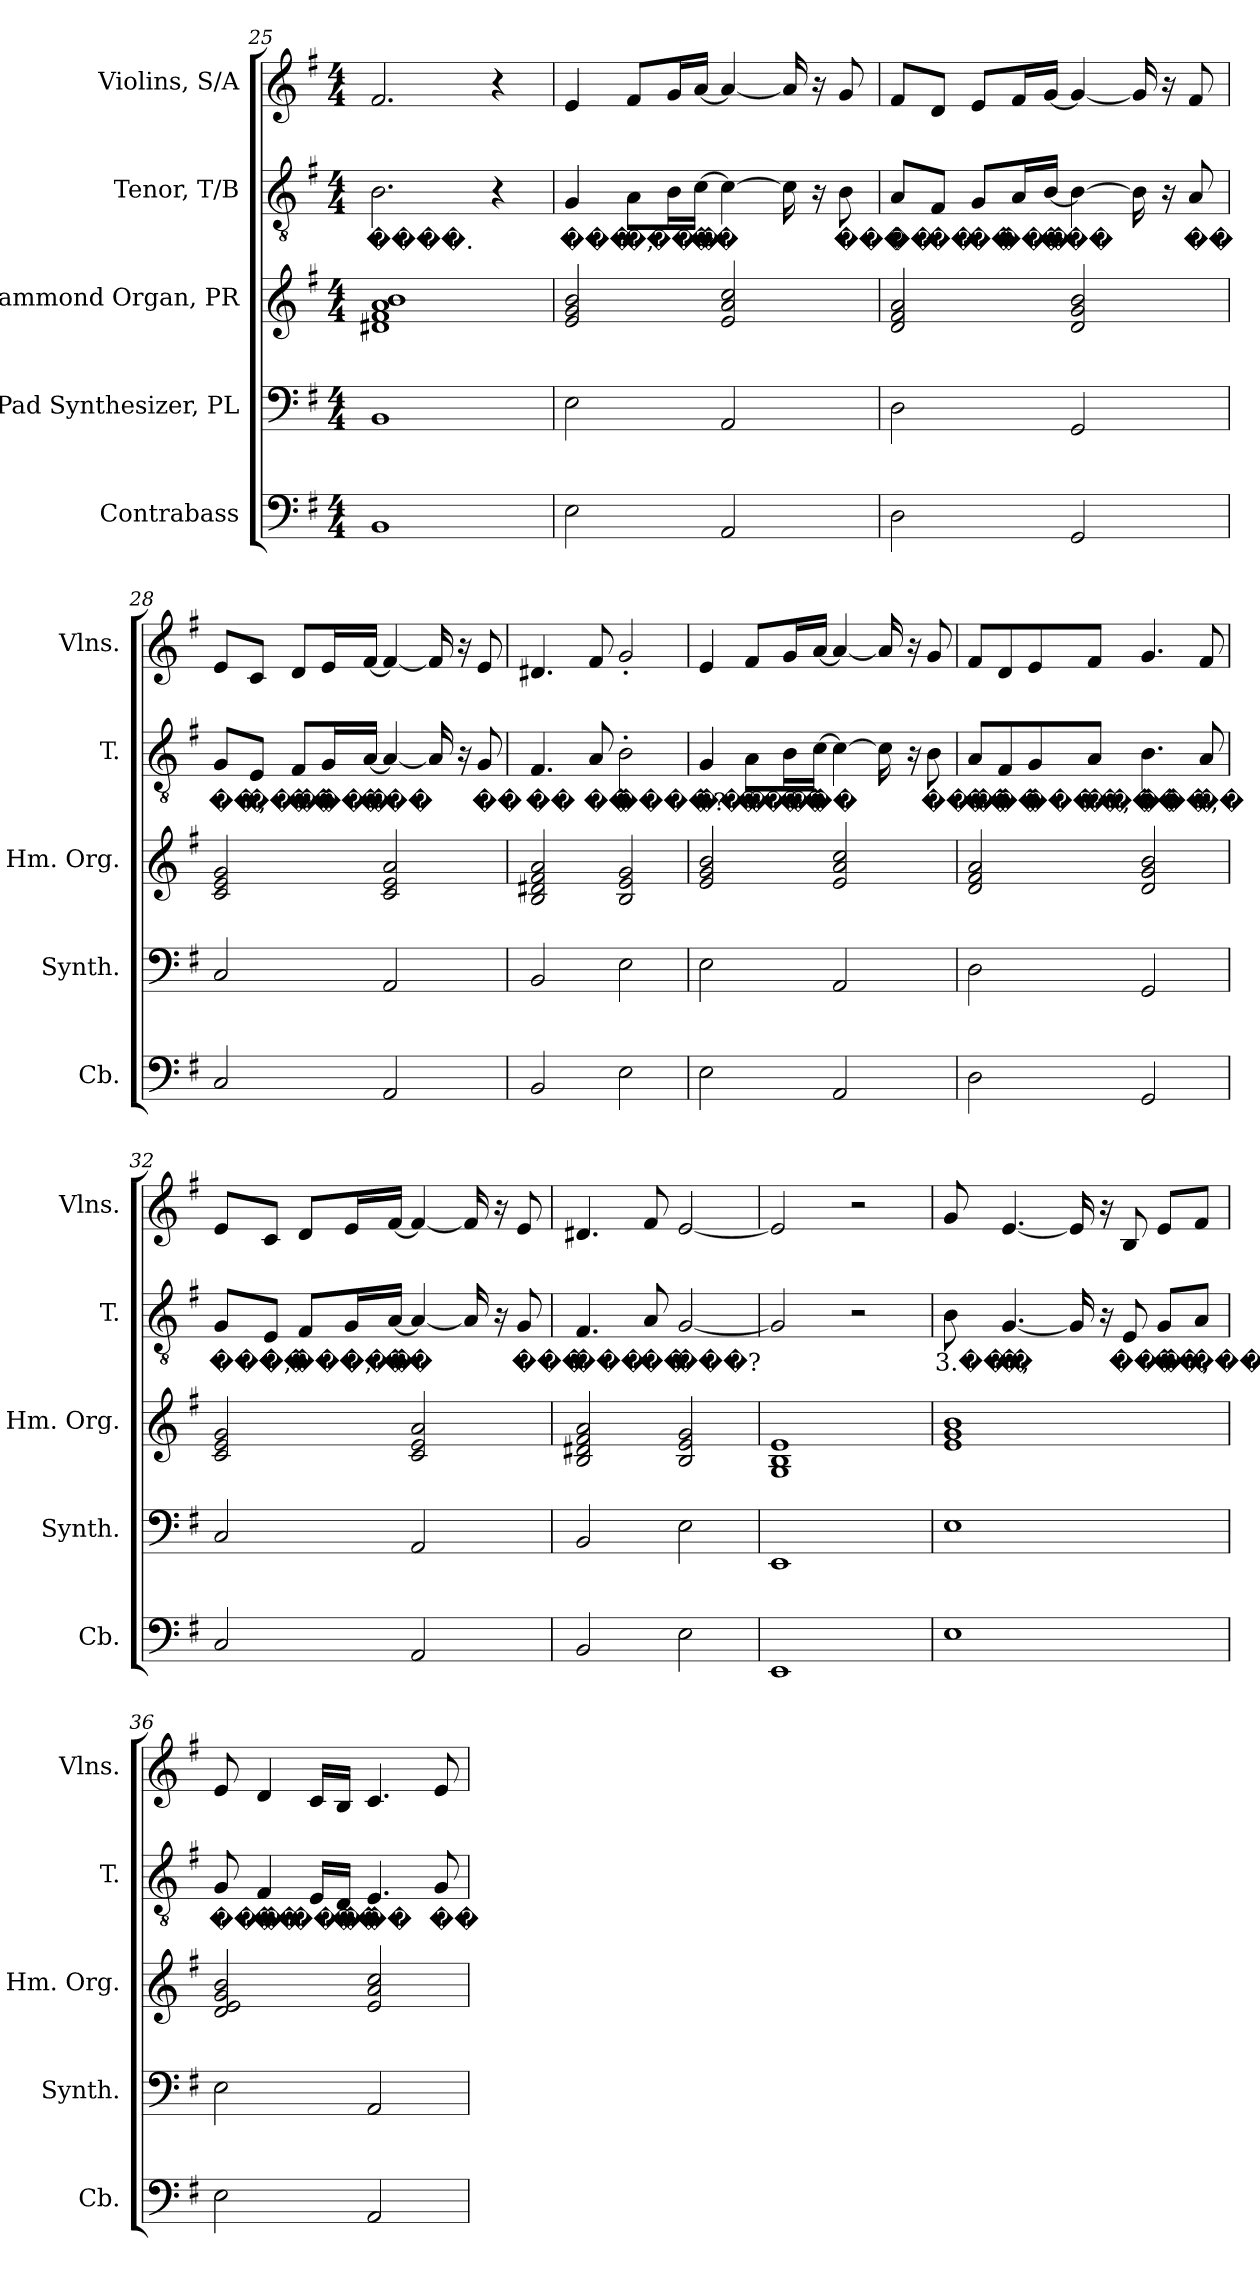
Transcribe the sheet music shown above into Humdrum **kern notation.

**kern	**kern	**kern	**kern	**text	**kern
*part5	*part4	*part3	*part2	*part2	*part1
*staff5	*staff4	*staff3	*staff2	*staff2	*staff1
*I"Contrabass	*I"Pad Synthesizer, PL	*I"Hammond Organ, PR	*I"Tenor, T/B	*	*I"Violins, S/A
*I'Cb.	*I'Synth.	*I'Hm. Org.	*I'T.	*	*I'Vlns.
*clefF4	*clefF4	*clefG2	*clefGv2	*	*clefG2
*ITrd7c12	*	*	*	*	*
*k[f#]	*k[f#]	*k[f#]	*k[f#]	*	*k[f#]
*M4/4	*M4/4	*M4/4	*M4/4	*	*M4/4
=25	=25	=25	=25	=25	=25
!	!	!	!	!LO:LY:b	!
1BBB	1BB	1d#X 1f# 1a 1b	2.B\	����.	2.f#/
.	.	.	4r	.	4r
!!LO:LB:g=z
=26	=26	=26	=26	=26	=26
!	!	!	!	!LO:LY:b	!
2EE\	2E\	2e/ 2g/ 2b/	4G/	���	4e/
!	!	!	!	!LO:LY:b	!
.	.	.	8A\L	�,	8f#/L
!	!	!	!	!LO:LY:b	!
.	.	.	16B\L	���	16g/L
!	!	!	!	!LO:LY:b	!
.	.	.	[16c\JJ	��	[16a/JJ
2AAA/	2AA/	2e/ 2a/ 2cc/	4c\_	.	4a/_
.	.	.	16c\]	.	16a/]
.	.	.	16r	.	16r
!	!	!	!	!LO:LY:b	!
.	.	.	8B\	���	8g/
=27	=27	=27	=27	=27	=27
!	!	!	!	!LO:LY:b	!
2DD\	2D\	2d/ 2f#/ 2a/	8A/L	��	8f#/L
!	!	!	!	!LO:LY:b	!
.	.	.	8F#/J	��	8d/J
!	!	!	!	!LO:LY:b	!
.	.	.	8G/L	��	8e/L
!	!	!	!	!LO:LY:b	!
.	.	.	16A/L	���	16f#/L
!	!	!	!	!LO:LY:b	!
.	.	.	[16B/JJ	���	[16g/JJ
2GGG/	2GG/	2d/ 2g/ 2b/	4B\_	.	4g/_
.	.	.	16B\]	.	16g/]
.	.	.	16r	.	16r
!	!	!	!	!LO:LY:b	!
.	.	.	8A/	��	8f#/
!!LO:PB:g=z
=28	=28	=28	=28	=28	=28
!	!	!	!	!LO:LY:b	!
2CC/	2C/	2c/ 2e/ 2g/	8G/L	��,	8e/L
!	!	!	!	!LO:LY:b	!
.	.	.	8E/J	���	8c/J
!	!	!	!	!LO:LY:b	!
.	.	.	8F#/L	��	8d/L
!	!	!	!	!LO:LY:b	!
.	.	.	16G/L	���	16e/L
!	!	!	!	!LO:LY:b	!
.	.	.	[16A/JJ	���	[16f#/JJ
2AAA/	2AA/	2c/ 2e/ 2a/	4A/_	.	4f#/_
.	.	.	16A/]	.	16f#/]
.	.	.	16r	.	16r
!	!	!	!	!LO:LY:b	!
.	.	.	8G/	��	8e/
=29	=29	=29	=29	=29	=29
!	!	!	!	!LO:LY:b	!
2BBB/	2BB/	2B/ 2d#X/ 2f#/ 2a/	4.F#/	��	4.d#X/
!	!	!	!	!LO:LY:b	!
.	.	.	8A/	��	8f#/
!	!	!	!	!LO:LY:b	!
2EE\	2E\	2B/ 2e/ 2g/	2B'\	����?	2g'/
!!LO:LB:g=z
=30	=30	=30	=30	=30	=30
!	!	!	!	!LO:LY:b	!
2EE\	2E\	2e/ 2g/ 2b/	4G/	���	4e/
!	!	!	!	!LO:LY:b	!
.	.	.	8A\L	���	8f#/L
!	!	!	!	!LO:LY:b	!
.	.	.	16B\L	��	16g/L
!	!	!	!	!LO:LY:b	!
.	.	.	[16c\JJ	��	[16a/JJ
2AAA/	2AA/	2e/ 2a/ 2cc/	4c\_	.	4a/_
.	.	.	16c\]	.	16a/]
.	.	.	16r	.	16r
!	!	!	!	!LO:LY:b	!
.	.	.	8B\	���	8g/
=31	=31	=31	=31	=31	=31
!	!	!	!	!LO:LY:b	!
2DD\	2D\	2d/ 2f#/ 2a/	8A/L	��	8f#/L
!	!	!	!	!LO:LY:b	!
.	.	.	8F#/	��	8d/
!	!	!	!	!LO:LY:b	!
.	.	.	8G/	����,	8e/
!	!	!	!	!LO:LY:b	!
.	.	.	8A/J	����	8f#/J
!	!	!	!	!LO:LY:b	!
2GGG/	2GG/	2d/ 2g/ 2b/	4.B\	���,	4.g/
!	!	!	!	!LO:LY:b	!
.	.	.	8A/	��	8f#/
!!LO:PB:g=z
=32	=32	=32	=32	=32	=32
!	!	!	!	!LO:LY:b	!
2CC/	2C/	2c/ 2e/ 2g/	8G/L	���,	8e/L
!	!	!	!	!LO:LY:b	!
.	.	.	8E/J	��	8c/J
!	!	!	!	!LO:LY:b	!
.	.	.	8F#/L	���,	8d/L
!	!	!	!	!LO:LY:b	!
.	.	.	16G/L	���	16e/L
!	!	!	!	!LO:LY:b	!
.	.	.	[16A/JJ	��	[16f#/JJ
2AAA/	2AA/	2c/ 2e/ 2a/	4A/_	.	4f#/_
.	.	.	16A/]	.	16f#/]
.	.	.	16r	.	16r
!	!	!	!	!LO:LY:b	!
.	.	.	8G/	���	8e/
=33	=33	=33	=33	=33	=33
!	!	!	!	!LO:LY:b	!
2BBB/	2BB/	2B/ 2d#X/ 2f#/ 2a/	4.F#/	���	4.d#X/
!	!	!	!	!LO:LY:b	!
.	.	.	8A/	��	8f#/
!	!	!	!	!LO:LY:b	!
2EE\	2E\	2B/ 2e/ 2g/	[2G/	���?	[2e/
=34	=34	=34	=34	=34	=34
1EEE	1EE	1G 1B 1e	2G/]	.	2e/]
.	.	.	2r	.	2r
!!LO:LB:g=z
=35	=35	=35	=35	=35	=35
!	!	!	!	!LO:LY:b	!
1EE	1E	1e 1g 1b	8B\	3.���	8g/
!	!	!	!	!LO:LY:b	!
.	.	.	[4.G/	�,	[4.e/
.	.	.	16G/]	.	16e/]
.	.	.	16r	.	16r
!	!	!	!	!LO:LY:b	!
.	.	.	8E/	���	8B/
!	!	!	!	!LO:LY:b	!
.	.	.	8G/L	��,	8e/L
!	!	!	!	!LO:LY:b	!
.	.	.	8A/J	���	8f#/J
=36	=36	=36	=36	=36	=36
!	!	!	!	!LO:LY:b	!
2EE\	2E\	2d/ 2e/ 2g/ 2b/	8G/	���	8e/
!	!	!	!	!LO:LY:b	!
.	.	.	4F#/	��	4d/
!	!	!	!	!LO:LY:b	!
.	.	.	16E/LL	���	16c/LL
!	!	!	!	!LO:LY:b	!
.	.	.	16D/JJ	��	16B/JJ
!	!	!	!	!LO:LY:b	!
2AAA/	2AA/	2e/ 2a/ 2cc/	4.E/	��	4.c/
!	!	!	!	!LO:LY:b	!
.	.	.	8G/	��	8e/
=	=	=	=	=	=
*-	*-	*-	*-	*-	*-
